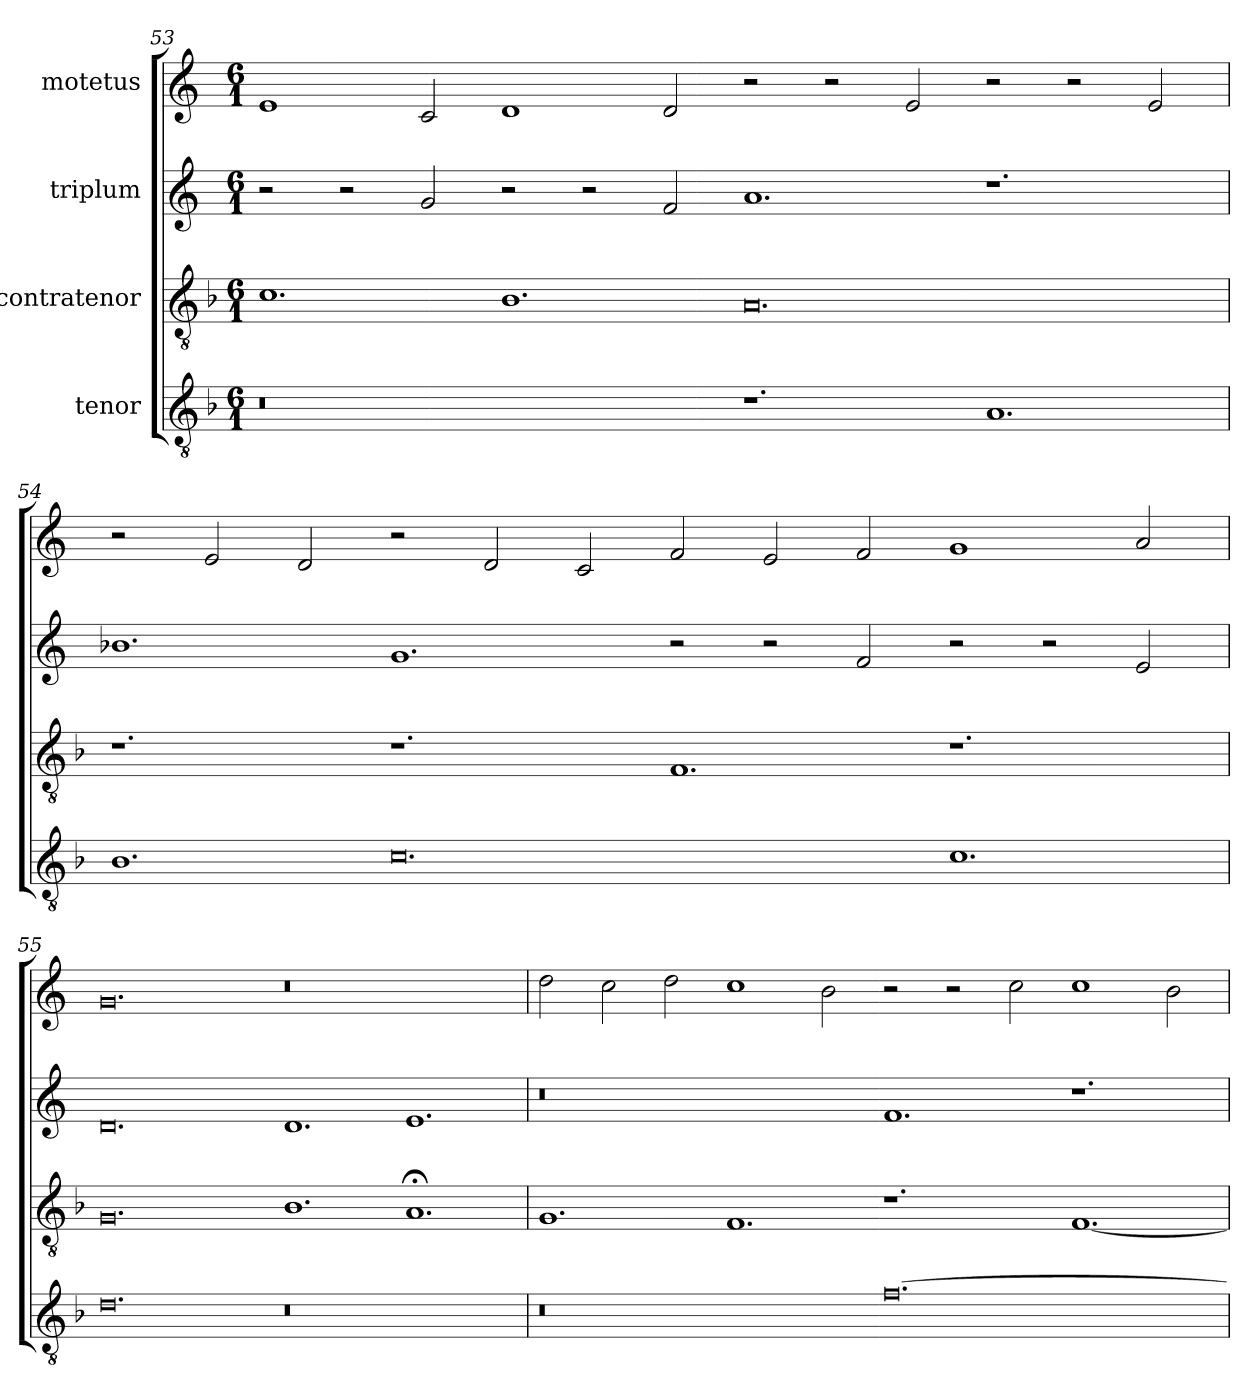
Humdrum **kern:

**kern	**kern	**kern	**kern
*part4	*part3	*part2	*part1
*staff4	*staff3	*staff2	*staff1
*I"tenor	*I"contratenor	*I"triplum	*I"motetus
*clefGv2	*clefGv2	*clefG2	*clefG2
*k[b-]	*k[b-]	*k[]	*k[]
*F:	*F:	*C:	*C:
*M6/1	*M6/1	*M6/1	*M6/1
=53	=53	=53	=53
0.r	1.c\	2r	1e/
.	.	2r	.
.	.	2g/	2c/
.	1.B-\	2r	1d/
.	.	2r	.
.	.	2f/	2d/
1.r	0.A/	1.a/	2r
.	.	.	2r
.	.	.	2e/
1.A/	.	1.r	2r
.	.	.	2r
.	.	.	2e/
!!LO:LB:g=z
=54	=54	=54	=54
1.B-\	1.r	1.b-X\	2r
.	.	.	2e/
.	.	.	2d/
0.c\	1.r	1.g/	2r
.	.	.	2d/
.	.	.	2c/
.	1.F/	2r	2f/
.	.	2r	2e/
.	.	2f/	2f/
1.c\	1.r	2r	1g/
.	.	2r	.
.	.	2e/	2a/
=55	=55	=55	=55
0.d\	0.G/	0.d/	0.g/
0.r	1.B-\	1.d/	0.r
.	1.A;</	1.e/	.
!!LO:LB:g=z
=56	=56	=56	=56
0.r	1.G/	0.r	2dd\
.	.	.	2cc\
.	.	.	2dd\
.	1.F/	.	1cc\
.	.	.	2b\
[0.f\	1.r	1.f/	2r
.	.	.	2r
.	.	.	2cc\
.	[1.F/	1.r	1cc\
.	.	.	2b\
=	=	=	=
*-	*-	*-	*-
